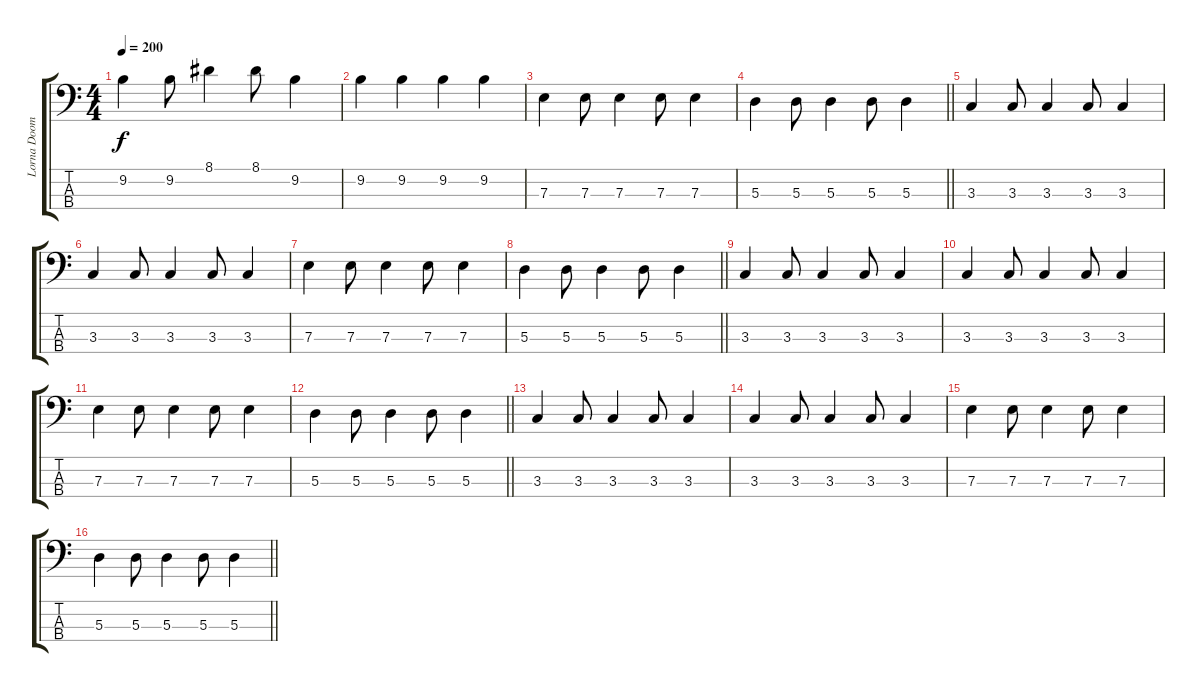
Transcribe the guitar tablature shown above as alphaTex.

\track ("Lorna Doom" "Lorna Doom") {instrument electricbassfinger}
\staff {score tabs}
\tuning (G2 D2 A1 E1) {hide}
\ts (4 4)
\tempo 200
\clef f4
\ks c
9.2.4{dy f} 9.2.8 8.1.4 8.1.8 9.2.4 |
9.2.4 9.2.4 9.2.4 9.2.4 |
7.3.4 7.3.8 7.3.4 7.3.8 7.3.4 |
\barLineRight lightlight
5.3.4 5.3.8 5.3.4 5.3.8 5.3.4 |
3.3.4 3.3.8 3.3.4 3.3.8 3.3.4 |
3.3.4 3.3.8 3.3.4 3.3.8 3.3.4 |
7.3.4 7.3.8 7.3.4 7.3.8 7.3.4 |
\barLineRight lightlight
5.3.4 5.3.8 5.3.4 5.3.8 5.3.4 |
3.3.4 3.3.8 3.3.4 3.3.8 3.3.4 |
3.3.4 3.3.8 3.3.4 3.3.8 3.3.4 |
7.3.4 7.3.8 7.3.4 7.3.8 7.3.4 |
\barLineRight lightlight
5.3.4 5.3.8 5.3.4 5.3.8 5.3.4 |
3.3.4 3.3.8 3.3.4 3.3.8 3.3.4 |
3.3.4 3.3.8 3.3.4 3.3.8 3.3.4 |
7.3.4 7.3.8 7.3.4 7.3.8 7.3.4 |
\barLineRight lightlight
5.3.4 5.3.8 5.3.4 5.3.8 5.3.4
